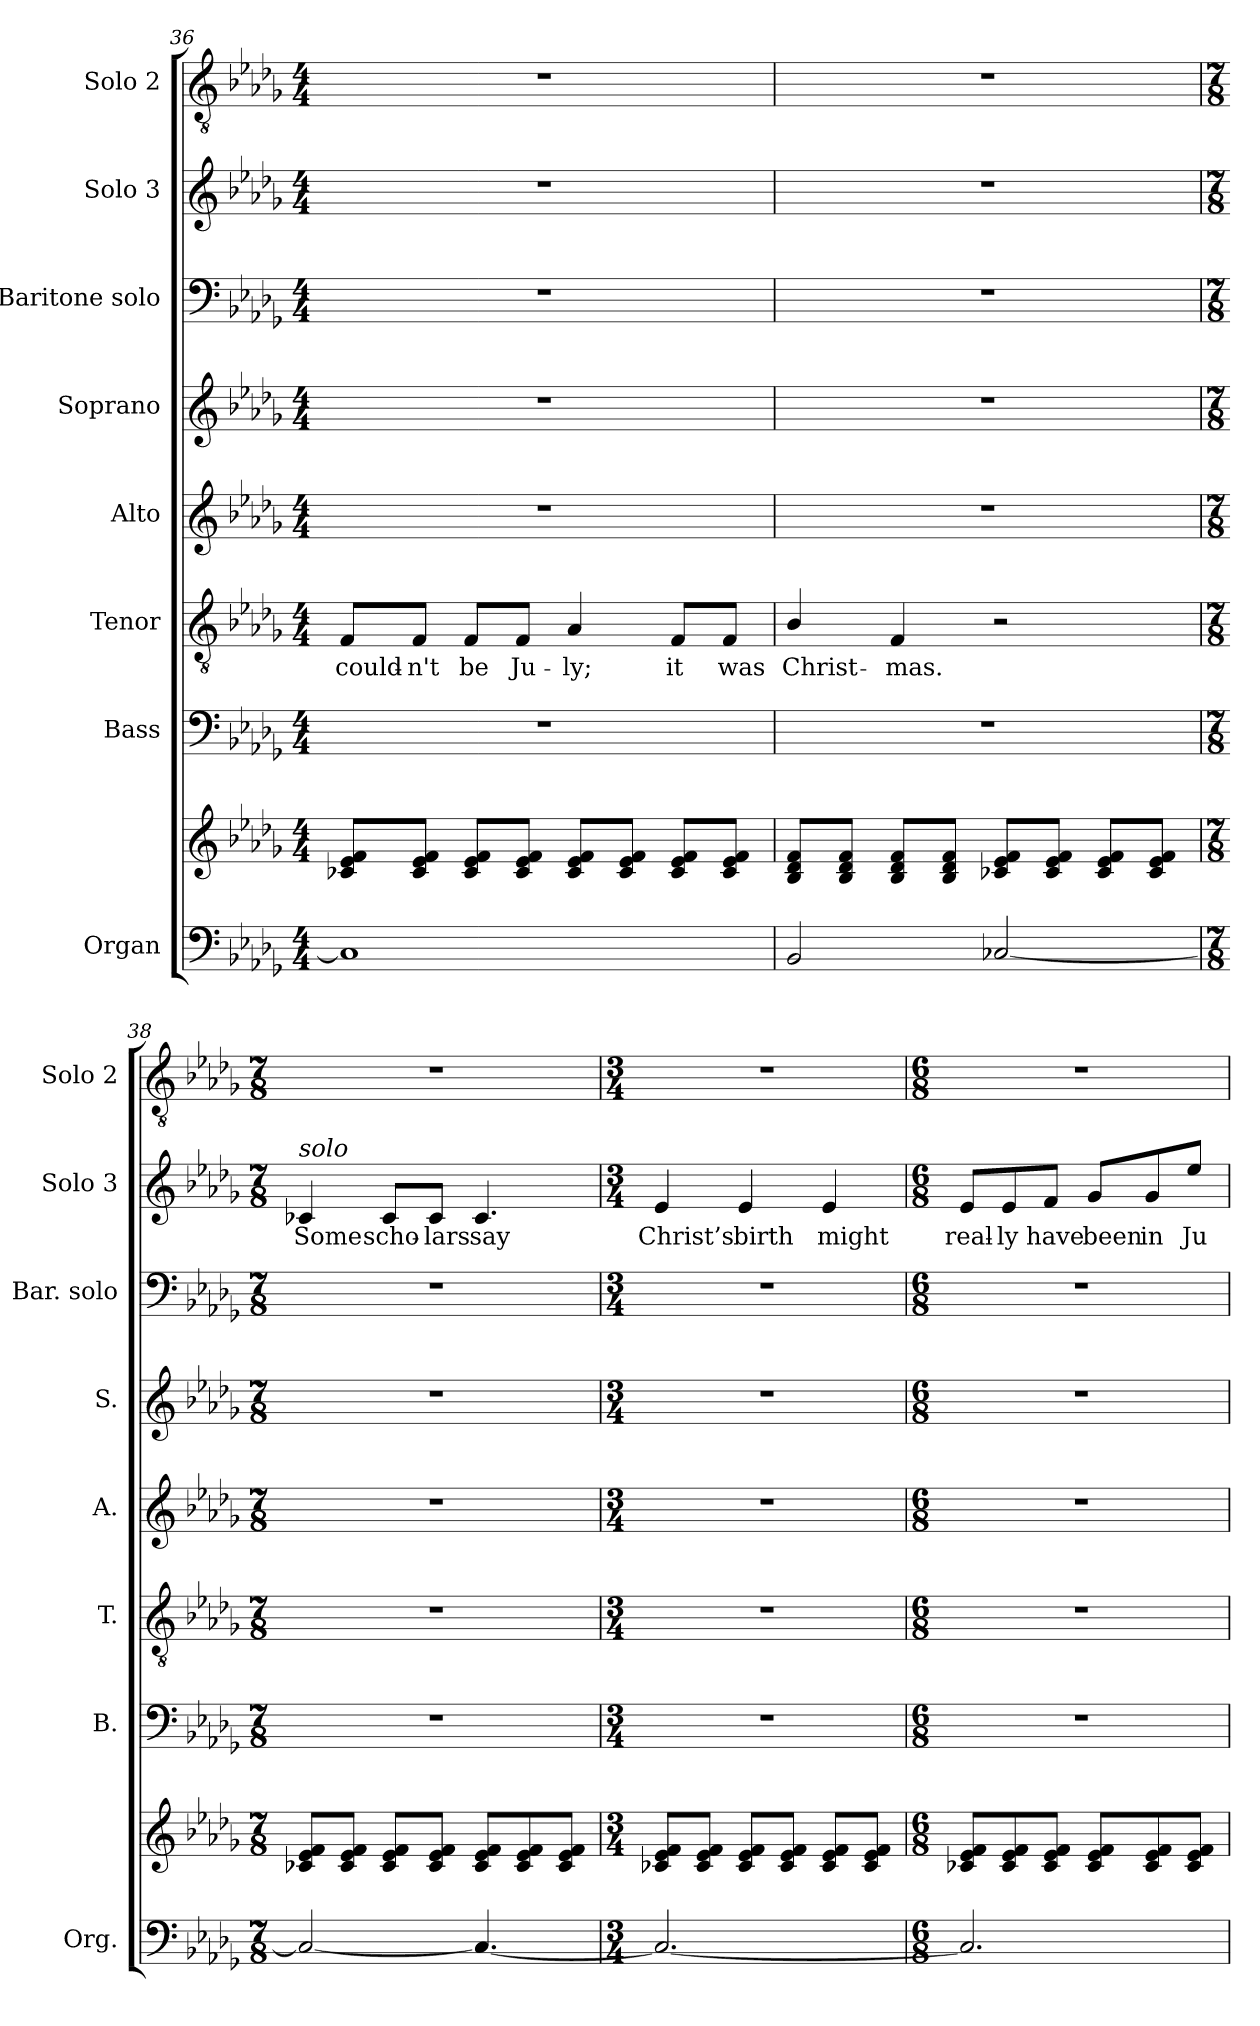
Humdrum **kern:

**kern	**kern	**kern	**kern	**text	**kern	**kern	**kern	**kern	**text	**kern
*part8	*part8	*part7	*part6	*part6	*part5	*part4	*part3	*part2	*part2	*part1
*staff9	*staff8	*staff7	*staff6	*staff6	*staff5	*staff4	*staff3	*staff2	*staff2	*staff1
*I"Organ	*	*I"Bass	*I"Tenor	*	*I"Alto	*I"Soprano	*I"Baritone solo	*I"Solo 3	*	*I"Solo 2
*I'Org.	*	*I'B.	*I'T.	*	*I'A.	*I'S.	*I'Bar. solo	*I'Solo 3	*	*I'Solo 2
*clefF4	*clefG2	*clefF4	*clefGv2	*	*clefG2	*clefG2	*clefF4	*clefG2	*	*clefGv2
*	*	*	*ITrd7c12	*	*	*	*	*	*	*
*k[b-e-a-d-g-]	*k[b-e-a-d-g-]	*k[b-e-a-d-g-]	*k[b-e-a-d-g-]	*	*k[b-e-a-d-g-]	*k[b-e-a-d-g-]	*k[b-e-a-d-g-]	*k[b-e-a-d-g-]	*	*k[b-e-a-d-g-]
*D-:	*D-:	*D-:	*D-:	*	*D-:	*D-:	*D-:	*D-:	*	*D-:
*M4/4	*M4/4	*M4/4	*M4/4	*	*M4/4	*M4/4	*M4/4	*M4/4	*	*M4/4
=36	=36	=36	=36	=36	=36	=36	=36	=36	=36	=36
!	!	!	!	!LO:LY:b:color=#000000	!	!	!	!	!	!
1C-i]	8c-Xi/ 8e-i/ 8fi/L	1r	8FFi/L	could-	1r	1r	1r	1r	.	1r
!	!	!	!	!LO:LY:b:color=#000000	!	!	!	!	!	!
.	8c-i/ 8e-i/ 8fi/J	.	8FFi/J	-n't	.	.	.	.	.	.
!	!	!	!	!LO:LY:b:color=#000000	!	!	!	!	!	!
.	8c-i/ 8e-i/ 8fi/L	.	8FFi/L	be	.	.	.	.	.	.
!	!	!	!	!LO:LY:b:color=#000000	!	!	!	!	!	!
.	8c-i/ 8e-i/ 8fi/J	.	8FFi/J	Ju-	.	.	.	.	.	.
!	!	!	!	!LO:LY:b:color=#000000	!	!	!	!	!	!
.	8c-i/ 8e-i/ 8fi/L	.	4AA-i/	-ly;	.	.	.	.	.	.
.	8c-i/ 8e-i/ 8fi/J	.	.	.	.	.	.	.	.	.
!	!	!	!	!LO:LY:b:color=#000000	!	!	!	!	!	!
.	8c-i/ 8e-i/ 8fi/L	.	8FFi/L	it	.	.	.	.	.	.
!	!	!	!	!LO:LY:b:color=#000000	!	!	!	!	!	!
.	8c-i/ 8e-i/ 8fi/J	.	8FFi/J	was	.	.	.	.	.	.
=37	=37	=37	=37	=37	=37	=37	=37	=37	=37	=37
!	!	!	!	!LO:LY:b:color=#000000	!	!	!	!	!	!
2BB-i/	8B-i/ 8d-i/ 8fi/L	1r	4BB-i/	Christ-	1r	1r	1r	1r	.	1r
.	8B-i/ 8d-i/ 8fi/J	.	.	.	.	.	.	.	.	.
!	!	!	!	!LO:LY:b:color=#000000	!	!	!	!	!	!
.	8B-i/ 8d-i/ 8fi/L	.	4FFi/	-mas.	.	.	.	.	.	.
.	8B-i/ 8d-i/ 8fi/J	.	.	.	.	.	.	.	.	.
[2C-Xi/	8c-Xi/ 8e-i/ 8fi/L	.	2r	.	.	.	.	.	.	.
.	8c-i/ 8e-i/ 8fi/J	.	.	.	.	.	.	.	.	.
.	8c-i/ 8e-i/ 8fi/L	.	.	.	.	.	.	.	.	.
.	8c-i/ 8e-i/ 8fi/J	.	.	.	.	.	.	.	.	.
!!LO:PB:g=z
=38	=38	=38	=38	=38	=38	=38	=38	=38	=38	=38
*M7/8	*M7/8	*M7/8	*M7/8	*	*M7/8	*M7/8	*M7/8	*M7/8	*	*M7/8
!	!	!LO:N:vis=1	!LO:N:vis=1	!	!LO:N:vis=1	!LO:N:vis=1	!LO:N:vis=1	!	!	!
!	!	!	!	!	!	!	!	!LO:TX:a:i:t=solo	!	!
!	!	!	!	!	!	!	!	!	!LO:LY:b:color=#000000	!LO:N:vis=1
2C-i/_	8c-Xi/ 8e-i/ 8fi/L	2..r	2..r	.	2..r	2..r	2..r	4c-Xi/	Some	2..r
.	8c-i/ 8e-i/ 8fi/J	.	.	.	.	.	.	.	.	.
!	!	!	!	!	!	!	!	!	!LO:LY:b:color=#000000	!
.	8c-i/ 8e-i/ 8fi/L	.	.	.	.	.	.	8c-i/L	scho-	.
!	!	!	!	!	!	!	!	!	!LO:LY:b:color=#000000	!
.	8c-i/ 8e-i/ 8fi/J	.	.	.	.	.	.	8c-i/J	-lars	.
!	!	!	!	!	!	!	!	!	!LO:LY:b:color=#000000	!
4.C-i/_	8c-i/ 8e-i/ 8fi/L	.	.	.	.	.	.	4.c-i/	say	.
.	8c-i/ 8e-i/ 8fi/	.	.	.	.	.	.	.	.	.
.	8c-i/ 8e-i/ 8fi/J	.	.	.	.	.	.	.	.	.
=39	=39	=39	=39	=39	=39	=39	=39	=39	=39	=39
*M3/4	*M3/4	*M3/4	*M3/4	*	*M3/4	*M3/4	*M3/4	*M3/4	*	*M3/4
!	!	!LO:N:vis=1	!LO:N:vis=1	!	!LO:N:vis=1	!LO:N:vis=1	!LO:N:vis=1	!	!	!
!	!	!	!	!	!	!	!	!	!LO:LY:b:color=#000000	!LO:N:vis=1
2.C-i/_	8c-Xi/ 8e-i/ 8fi/L	2.r	2.r	.	2.r	2.r	2.r	4e-i/	Christ’s	2.r
.	8c-i/ 8e-i/ 8fi/J	.	.	.	.	.	.	.	.	.
!	!	!	!	!	!	!	!	!	!LO:LY:b:color=#000000	!
.	8c-i/ 8e-i/ 8fi/L	.	.	.	.	.	.	4e-i/	birth	.
.	8c-i/ 8e-i/ 8fi/J	.	.	.	.	.	.	.	.	.
!	!	!	!	!	!	!	!	!	!LO:LY:b:color=#000000	!
.	8c-i/ 8e-i/ 8fi/L	.	.	.	.	.	.	4e-i/	might	.
.	8c-i/ 8e-i/ 8fi/J	.	.	.	.	.	.	.	.	.
=40	=40	=40	=40	=40	=40	=40	=40	=40	=40	=40
*M6/8	*M6/8	*M6/8	*M6/8	*	*M6/8	*M6/8	*M6/8	*M6/8	*	*M6/8
!	!	!LO:N:vis=1	!LO:N:vis=1	!	!LO:N:vis=1	!LO:N:vis=1	!LO:N:vis=1	!	!	!
!	!	!	!	!	!	!	!	!	!LO:LY:b:color=#000000	!LO:N:vis=1
2.C-i/]	8c-Xi/ 8e-i/ 8fi/L	2.r	2.r	.	2.r	2.r	2.r	8e-i/L	real-	2.r
!	!	!	!	!	!	!	!	!	!LO:LY:b:color=#000000	!
.	8c-i/ 8e-i/ 8fi/	.	.	.	.	.	.	8e-i/	-ly	.
!	!	!	!	!	!	!	!	!	!LO:LY:b:color=#000000	!
.	8c-i/ 8e-i/ 8fi/J	.	.	.	.	.	.	8fi/J	have	.
!	!	!	!	!	!	!	!	!	!LO:LY:b:color=#000000	!
.	8c-i/ 8e-i/ 8fi/L	.	.	.	.	.	.	8g-i/L	been	.
!	!	!	!	!	!	!	!	!	!LO:LY:b:color=#000000	!
.	8c-i/ 8e-i/ 8fi/	.	.	.	.	.	.	8g-i/	in	.
!	!	!	!	!	!	!	!	!	!LO:LY:b:color=#000000	!
.	8c-i/ 8e-i/ 8fi/J	.	.	.	.	.	.	8ee-i/J	Ju-	.
=	=	=	=	=	=	=	=	=	=	=
*-	*-	*-	*-	*-	*-	*-	*-	*-	*-	*-
